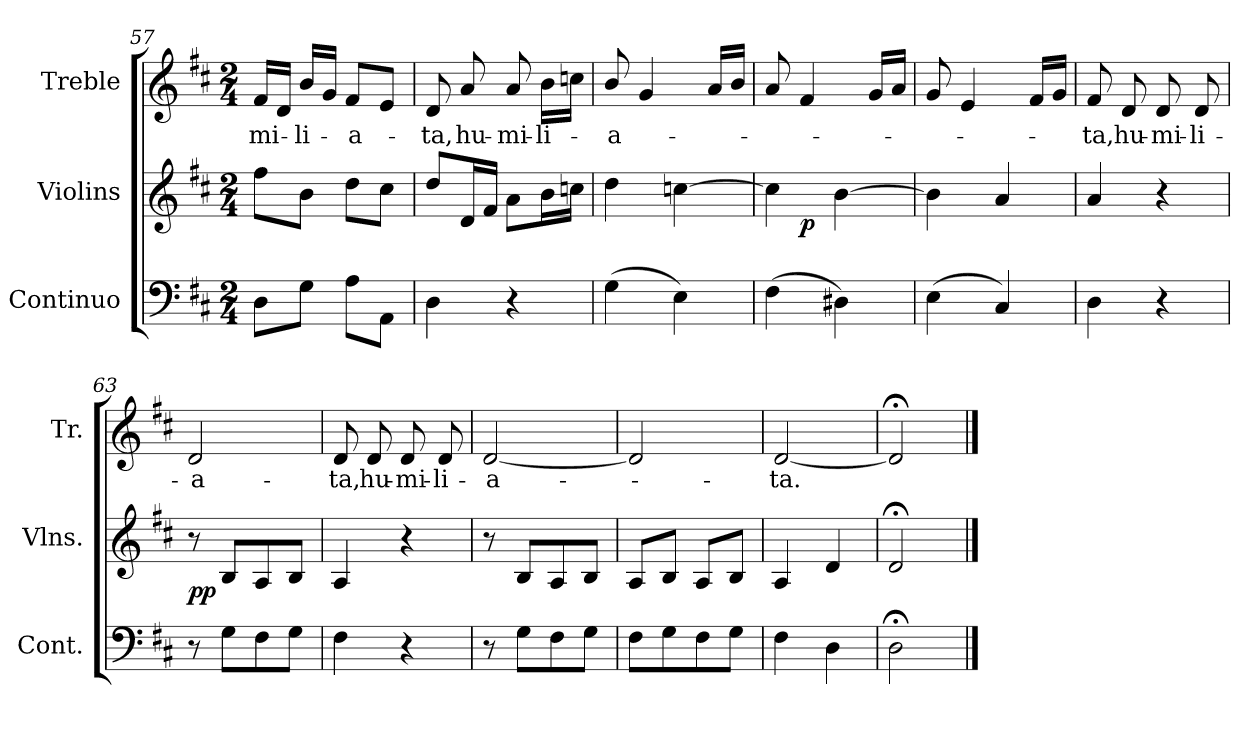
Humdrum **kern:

**kern	**kern	**dynam	**kern	**text
*part3	*part2	*part2	*part1	*part1
*staff3	*staff2	*staff2	*staff1	*staff1
*I"Continuo	*I"Violins	*	*I"Treble	*
*I'Cont.	*I'Vlns.	*	*I'Tr.	*
*clefF4	*clefG2	*	*clefG2	*
*k[f#c#]	*k[f#c#]	*	*k[f#c#]	*
*D:	*D:	*	*D:	*
*M2/4	*M2/4	*	*M2/4	*
=57	=57	=57	=57	=57
!	!	!	!	!LO:LY:b:color=#000000
8Di\L	8ff#i\L	.	16f#i/LL	-mi-
.	.	.	16di/JJ	.
!	!	!	!	!LO:LY:b:color=#000000
8Gi\J	8bi\J	.	16bi/LL	-li-
.	.	.	16gi/JJ	.
!	!	!	!	!LO:LY:b:color=#000000
8Ai\L	8ddi\L	.	8f#i/L	-a-
8AAi\J	8cc#i\J	.	8ei/J	.
=58	=58	=58	=58	=58
!	!	!	!	!LO:LY:b:color=#000000
4Di\	8ddi/L	.	8di/	-ta,
!	!	!	!	!LO:LY:b:color=#000000
.	16di/L	.	8ai/	hu-
.	16f#i/JJ	.	.	.
!	!	!	!	!LO:LY:b:color=#000000
4r	8ai\L	.	8ai/	-mi-
!	!	!	!	!LO:LY:b:color=#000000
.	16bi\L	.	16bi\LL	-li-
.	16ccni\JJ	.	16ccni\JJ	.
=59	=59	=59	=59	=59
!	!	!	!	!LO:LY:b:color=#000000
(4Gi\	4ddi\	.	8bi/	-a-
.	.	.	4gi/	.
4Ei\)	[4ccni\	.	.	.
.	.	.	16ai/LL	.
.	.	.	16bi/JJ	.
=60	=60	=60	=60	=60
*	*^	*	*	*
(4F#i\	4cci\]	8ryy	.	8ai/	.
.	.	4.ryy	p	4f#i/	.
4D#Xi\)	[4bi\	.	.	.	.
.	.	.	.	16gi/LL	.
.	.	.	.	16ai/JJ	.
*	*v	*v	*	*	*
=61	=61	=61	=61	=61
(4Ei\	4bi\]	.	8gi/	.
.	.	.	4ei/	.
4C#i/)	4ai/	.	.	.
.	.	.	16f#i/LL	.
.	.	.	16gi/JJ	.
!!LO:LB:g=z
=62	=62	=62	=62	=62
!	!	!	!	!LO:LY:b:color=#000000
4Di\	4ai/	.	8f#i/	-ta,
!	!	!	!	!LO:LY:b:color=#000000
.	.	.	8di/	hu-
!	!	!	!	!LO:LY:b:color=#000000
4r	4r	.	8di/	-mi-
!	!	!	!	!LO:LY:b:color=#000000
.	.	.	8di/	-li-
=63	=63	=63	=63	=63
!	!	!	!	!LO:LY:b:color=#000000
8r	8r	pp	2di/	-a-
8Gi\L	8Bi/L	.	.	.
8F#i\	8Ai/	.	.	.
8Gi\J	8Bi/J	.	.	.
=64	=64	=64	=64	=64
!	!	!	!	!LO:LY:b:color=#000000
4F#i\	4Ai/	.	8di/	-ta,
!	!	!	!	!LO:LY:b:color=#000000
.	.	.	8di/	hu-
!	!	!	!	!LO:LY:b:color=#000000
4r	4r	.	8di/	-mi-
!	!	!	!	!LO:LY:b:color=#000000
.	.	.	8di/	-li-
=65	=65	=65	=65	=65
!	!	!	!	!LO:LY:b:color=#000000
8r	8r	.	[2di/	-a-
8Gi\L	8Bi/L	.	.	.
8F#i\	8Ai/	.	.	.
8Gi\J	8Bi/J	.	.	.
=66	=66	=66	=66	=66
8F#i\L	8Ai/L	.	2di/]	.
8Gi\	8Bi/J	.	.	.
8F#i\	8Ai/L	.	.	.
8Gi\J	8Bi/J	.	.	.
=67	=67	=67	=67	=67
!	!	!	!	!LO:LY:b:color=#000000
4F#i\	4Ai/	.	[2di/	-ta.
4Di\	4di/	.	.	.
=68	=68	=68	=68	=68
2D;i\	2d;i/	.	2d;i/]	.
==	==	==	==	==
*-	*-	*-	*-	*-
